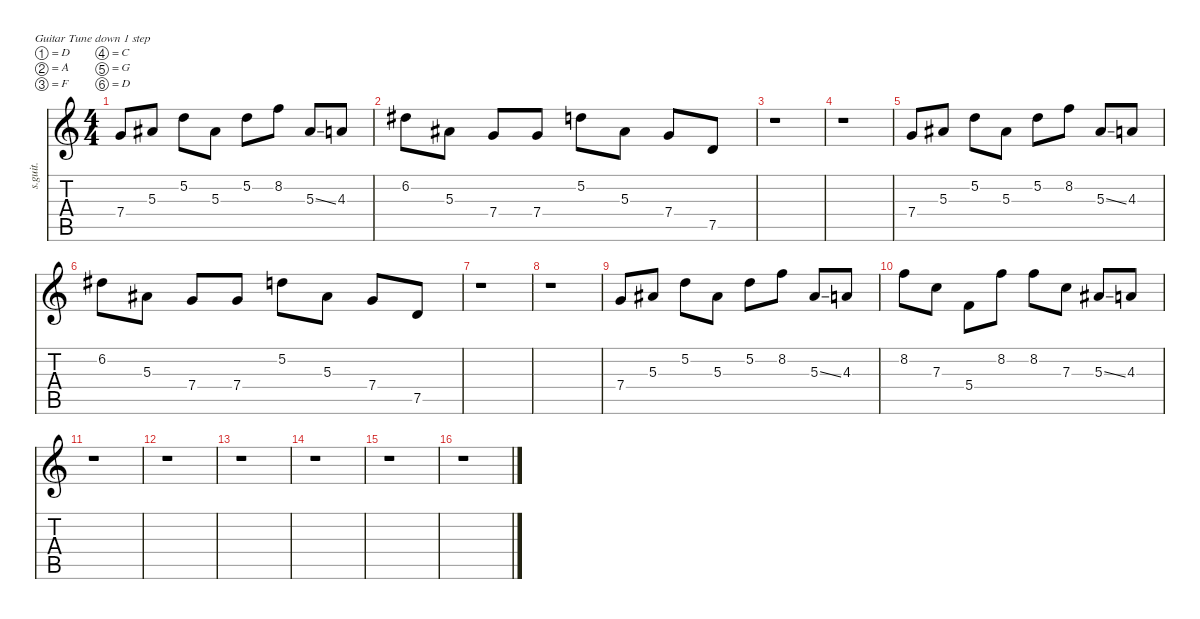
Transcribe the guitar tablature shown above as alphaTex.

\defaultSystemsLayout 4
\hideDynamics
\bracketExtendMode nobrackets
\track ("A Nameless Ghoul - Acoustic" "s.guit.") {instrument acousticguitarsteel}
\staff {score tabs}
\tuning (D4 A3 F3 C3 G2 D2)
\ts (4 4)
\beaming (8 2 2 2 2)
\tempo (130 hide)
\clef g2
\ks c
7.4.8{dy f instrument acousticguitarsteel} 5.3{acc #}.8 5.2.8 5.3{acc #}.8 5.2.8 8.2.8 5.3{ss acc #}.8 4.3.8 |
6.2{acc #}.8 5.3{acc #}.8 7.4.8 7.4.8 5.2.8 5.3{acc #}.8 7.4.8 7.5.8 |
r.1 |
r.1 |
7.4.8 5.3{acc #}.8 5.2.8 5.3{acc #}.8 5.2.8 8.2.8 5.3{ss acc #}.8 4.3.8 |
6.2{acc #}.8 5.3{acc #}.8 7.4.8 7.4.8 5.2.8 5.3{acc #}.8 7.4.8 7.5.8 |
r.1 |
r.1 |
7.4.8 5.3{acc #}.8 5.2.8 5.3{acc #}.8 5.2.8 8.2.8 5.3{ss acc #}.8 4.3.8 |
8.2.8 7.3.8 5.4.8 8.2.8 8.2.8 7.3.8 5.3{ss acc #}.8 4.3.8 |
r.1 |
r.1 |
r.1 |
r.1 |
r.1 |
r.1
